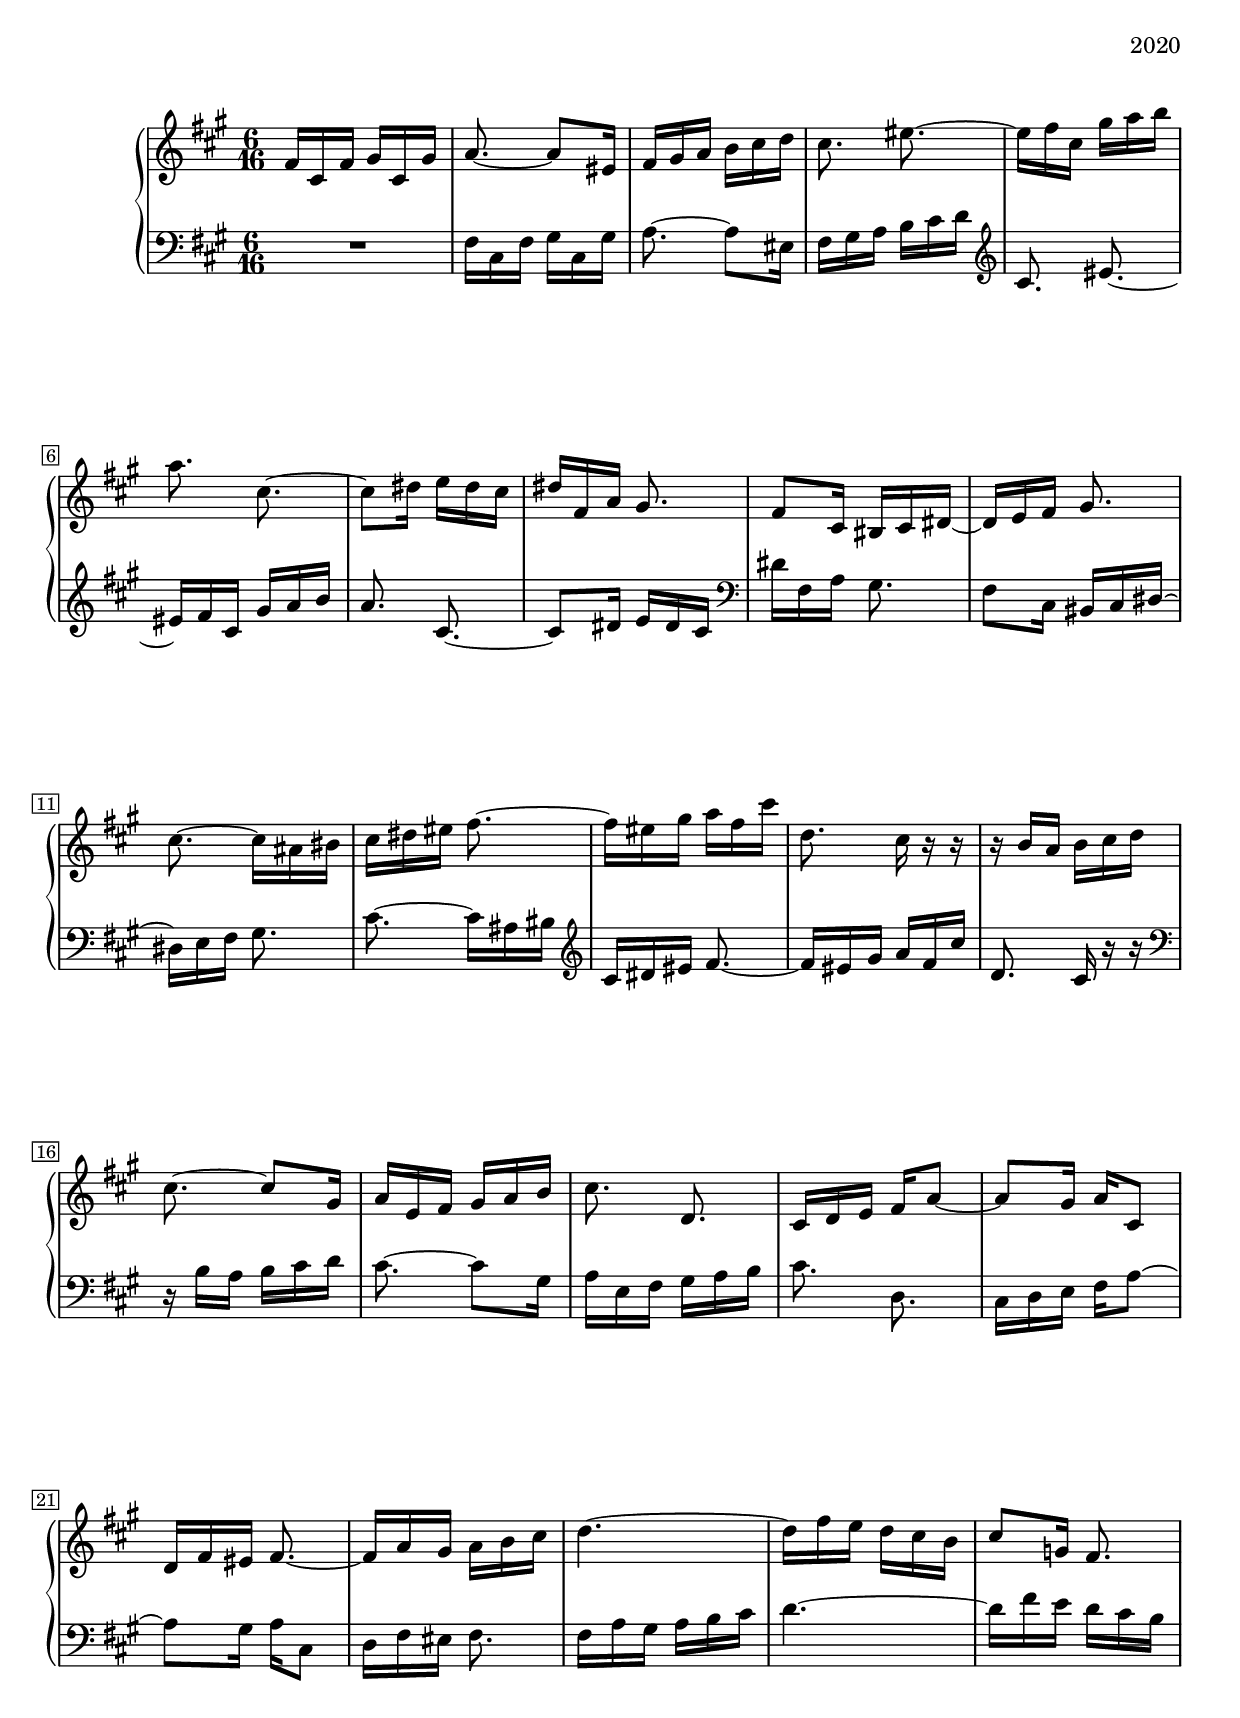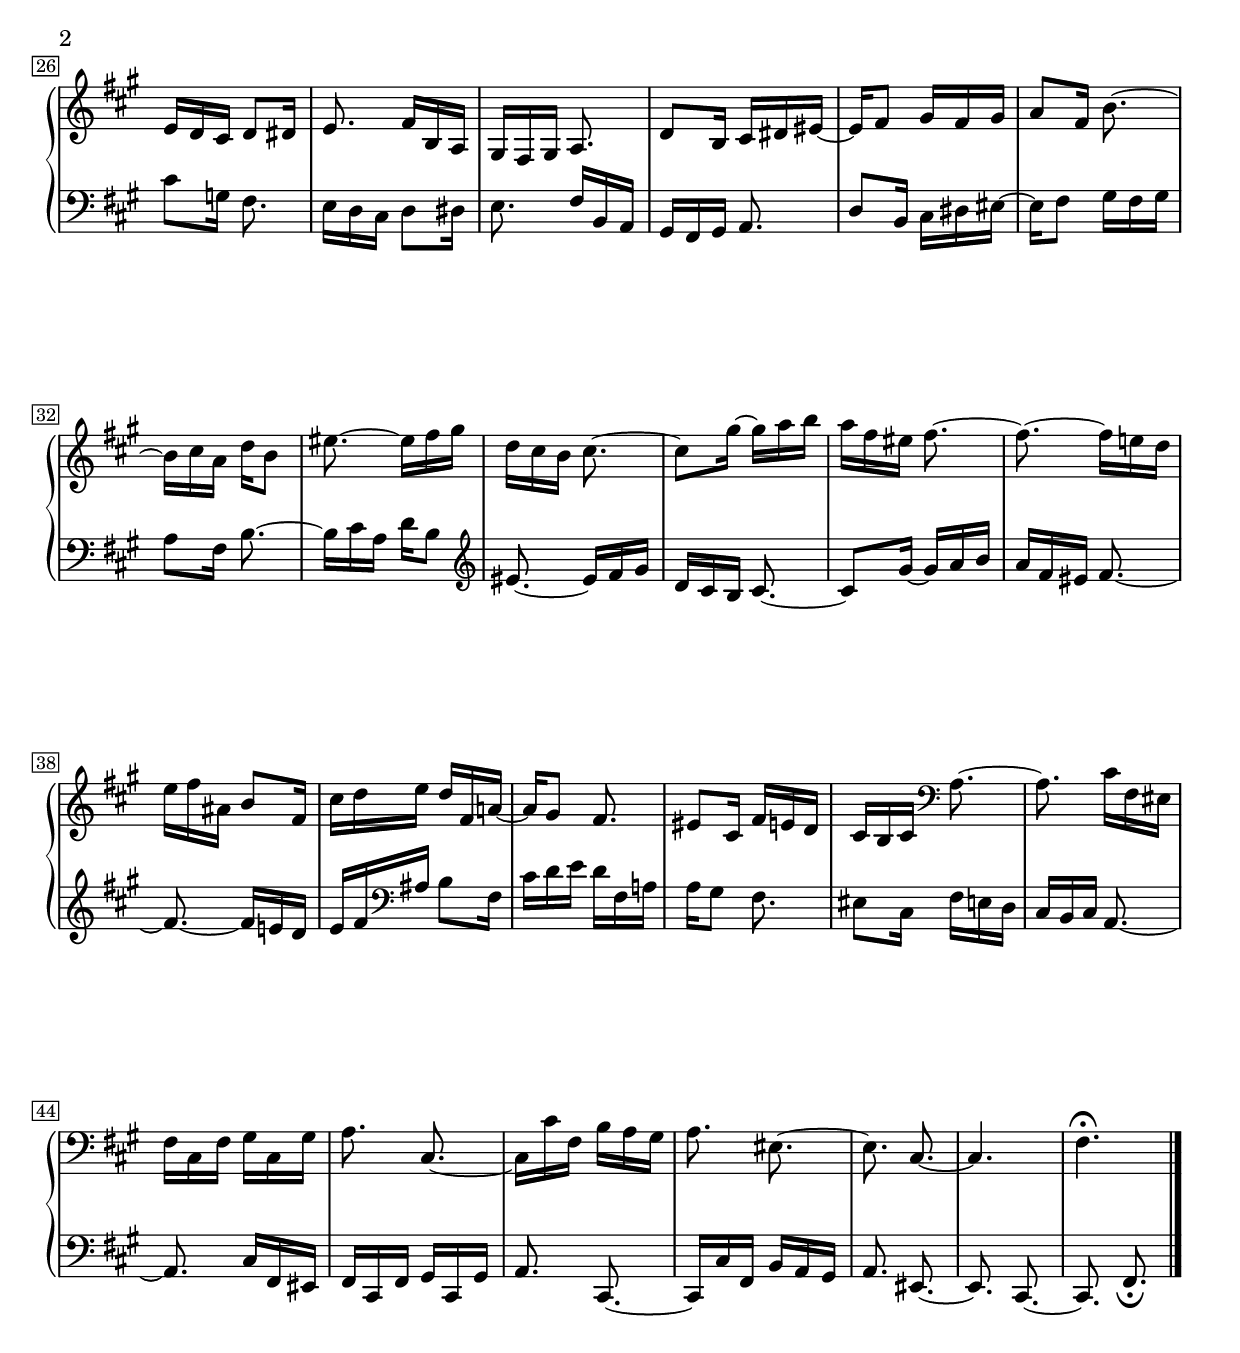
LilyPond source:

Global = {
  \key fis \minor
  \time 6/16
  \include "../global.ly"
}

Soprano = \context Voice = "one" \relative c' {
  \voiceOne
  \stemNeutral\tieNeutral
  \override MultiMeasureRest.staff-position = #0
  \override Rest.staff-position = #0
  \label #'CanonFisMinor
  %1
  | fis16 cis fis gis cis, gis'
  | a8.~ a8 eis16
  | fis gis a b cis d
  | cis8. eis8.~
  %5
  | eis16 fis cis gis' a b
  | a8. cis,8.~
  | cis8 dis16 e dis cis
  | dis16 fis, a gis8.
  | fis8 cis16 bis cis dis~
  %10
  | dis e fis gis8.
  | cis8.~ cis16 ais bis
  | cis dis eis fis8.~
  | fis16 eis gis a fis cis'
  | d,8. cis16 r r
  %15
  | r b a b cis d
  | cis8.~ cis8 gis16
  | a e fis gis a b
  | cis8. d,
  | cis16 d e fis a8~
  %20
  | a8 gis16 a cis,8
  | d16 fis eis fis8.~
  | fis16 a gis a b cis
  | d4.~
  | d16 fis e d cis b
  %25
  | cis8 g16 fis8.
    \pageBreak
  | e16 d cis d8 dis16
  | e8. fis16 b, a
  | gis fis gis a8.
  | d8 b16 cis dis eis~
  %30
  | eis fis8 gis16 fis gis
  | a8 fis16 b8.~
  | b16 cis a d b8
  | eis8.~ eis16 fis gis
  | d cis b cis8.~
  %35
  | cis8 gis'16~ gis a b
  | a fis eis fis8.~
  | fis8.~ fis16 e d
  | e fis ais, b8 fis16
  | cis' d e d fis, a~
  %40
  | a gis8 fis8.
  | eis8 cis16 fis e d
  | cis b cis \clef "bass" a8.~
  | a cis16 fis, eis
  | fis cis fis gis cis, gis'
  %45
  | a8. cis,~
  | cis16 cis' fis, b a gis
  | a8. eis~
  | eis cis~
  | cis4.
  %50
  | fis\fermata
    \fine
}

Bass = \context Voice = "four" \relative c {
  \voiceFour
  \stemNeutral\tieNeutral
  \override MultiMeasureRest.staff-position = #0
  \override Rest.staff-position = #0
  %1
  | R1*6/16
  | fis16 cis fis gis cis, gis'
  | a8.~ a8 eis16
  | fis gis a b cis d
  %5
  | \clef "treble" cis8. eis8.~
  | eis16 fis cis gis' a b
  | a8. cis,8.~
  | cis8 dis16 e dis cis
  | \clef "bass" dis16 fis, a gis8.
  %10
  | fis8 cis16 bis cis dis~
  | dis e fis gis8.
  | cis8.~ cis16 ais bis
  | \clef "treble" cis dis eis fis8.~
  | fis16 eis gis a fis cis'
  %15
  | d,8. cis16 r r
  | \clef "bass" r b a b cis d
  | cis8.~ cis8 gis16
  | a e fis gis a b
  | cis8. d,
  %20
  | cis16 d e fis a8~
  | a8 gis16 a cis,8
  | d16 fis eis fis8.
  | fis16 a gis a b cis
  | d4.~
  %25
  | d16 fis e d cis b
  | cis8 g16 fis8.
  | e16 d cis d8 dis16
  | e8. fis16 b, a
  | gis fis gis a8.
  %30
  | d8 b16 cis dis eis~
  | eis fis8 gis16 fis gis
  | a8 fis16 b8.~
  | b16 cis a d b8
  | \clef "treble" eis8.~ eis16 fis gis
  %35
  | d cis b cis8.~
  | cis8 gis'16~ gis a b
  | a fis eis fis8.~
  | fis8.~ fis16 e d
  | e fis \clef "bass" ais, b8 fis16
  %40
  | cis' d e d fis, a
  | a gis8 fis8.
  | eis8 cis16 fis e d
  | cis b cis a8.~
  | a cis16 fis, eis
  %45
  | fis cis fis gis cis, gis'
  | a8. cis,~
  | cis16 cis' fis, b a gis
  | a8. eis~
  | eis cis~
  %50
  | cis8. fis\fermata
    \fine
}

\score {
  \new PianoStaff
  <<
    \accidentalStyle Score.piano
    \context Staff = "upper" <<
      \set Staff.midiInstrument = #"acoustic grand"
      \Global
      \clef treble
      \Soprano
    >>
    \context Staff = "lower" <<
      \set Staff.midiInstrument = #"acoustic grand"
      \Global
      \clef bass
      \Bass
    >>
  >>
  \header {
    composer = "Andrea Turchetto"
    opus = "2020"
    title = \markup {
      %"Canon in" \concat{ F\super\sharp } "minor"
      "Canon in F" \translate #(cons 0 1.3) \smaller \sharp "minor"
    }
    subtitle = ##f
  }
  \layout {
    \context {
      \PianoStaff
      \override Parentheses.font-size = #-2
      \override TextScript.font-shape = #'italic
      \override TextScript.font-size = #-1
    }
  }
  \midi {
    \tempo 8. = 72
  }
}
